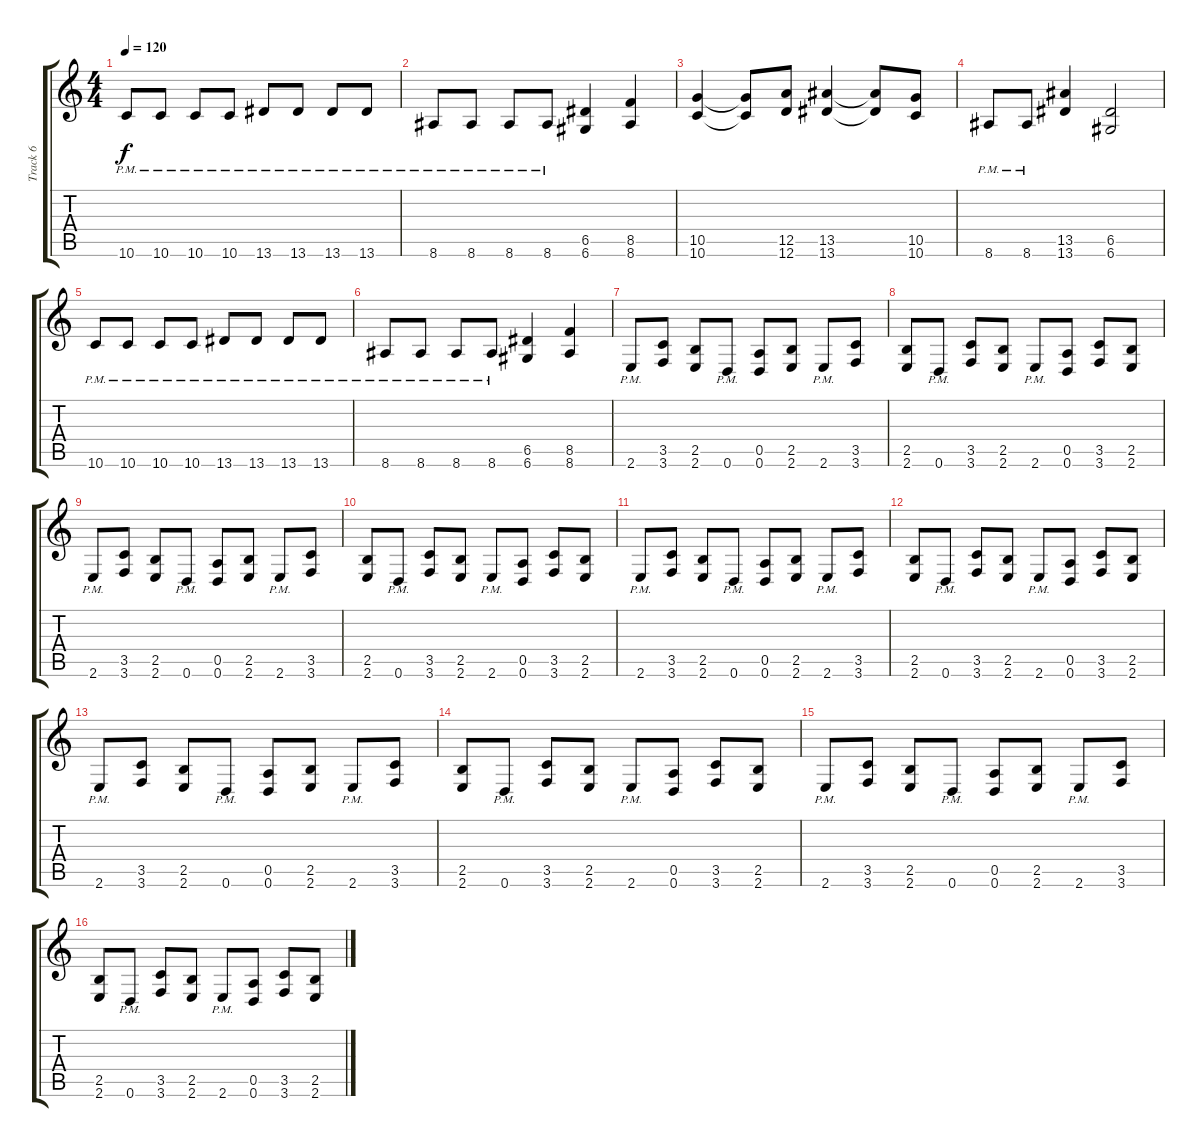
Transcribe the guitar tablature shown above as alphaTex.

\track ("Track 6" "Track 6") {instrument distortionguitar}
\staff {score tabs}
\tuning (E4 B3 G3 D3 A2 D2) {hide}
\ts (4 4)
\tempo 120
\clef g2
\ks c
10.6{pm}.8{dy f} 10.6{pm}.8 10.6{pm}.8 10.6{pm}.8 13.6{pm}.8 13.6{pm}.8 13.6{pm}.8 13.6{pm}.8 |
8.6{pm}.8 8.6{pm}.8 8.6{pm}.8 8.6{pm}.8 (6.5 6.6).4 (8.5 8.6).4 |
(10.5 10.6).4 (10.5{t} 10.6{t}).8 (12.5 12.6).8 (13.5 13.6).4 (13.5{t} 13.6{t}).8 (10.5 10.6).8 |
8.6{pm}.8 8.6{pm}.8 (13.5 13.6).4 (6.5 6.6).2 |
10.6{pm}.8 10.6{pm}.8 10.6{pm}.8 10.6{pm}.8 13.6{pm}.8 13.6{pm}.8 13.6{pm}.8 13.6{pm}.8 |
8.6{pm}.8 8.6{pm}.8 8.6{pm}.8 8.6{pm}.8 (6.5 6.6).4 (8.5 8.6).4 |
2.6{pm}.8 (3.5 3.6).8 (2.5 2.6).8 0.6{pm}.8 (0.5 0.6).8 (2.5 2.6).8 2.6{pm}.8 (3.5 3.6).8 |
(2.5 2.6).8 0.6{pm}.8 (3.5 3.6).8 (2.5 2.6).8 2.6{pm}.8 (0.5 0.6).8 (3.5 3.6).8 (2.5 2.6).8 |
2.6{pm}.8 (3.5 3.6).8 (2.5 2.6).8 0.6{pm}.8 (0.5 0.6).8 (2.5 2.6).8 2.6{pm}.8 (3.5 3.6).8 |
(2.5 2.6).8 0.6{pm}.8 (3.5 3.6).8 (2.5 2.6).8 2.6{pm}.8 (0.5 0.6).8 (3.5 3.6).8 (2.5 2.6).8 |
2.6{pm}.8 (3.5 3.6).8 (2.5 2.6).8 0.6{pm}.8 (0.5 0.6).8 (2.5 2.6).8 2.6{pm}.8 (3.5 3.6).8 |
(2.5 2.6).8 0.6{pm}.8 (3.5 3.6).8 (2.5 2.6).8 2.6{pm}.8 (0.5 0.6).8 (3.5 3.6).8 (2.5 2.6).8 |
2.6{pm}.8 (3.5 3.6).8 (2.5 2.6).8 0.6{pm}.8 (0.5 0.6).8 (2.5 2.6).8 2.6{pm}.8 (3.5 3.6).8 |
(2.5 2.6).8 0.6{pm}.8 (3.5 3.6).8 (2.5 2.6).8 2.6{pm}.8 (0.5 0.6).8 (3.5 3.6).8 (2.5 2.6).8 |
2.6{pm}.8 (3.5 3.6).8 (2.5 2.6).8 0.6{pm}.8 (0.5 0.6).8 (2.5 2.6).8 2.6{pm}.8 (3.5 3.6).8 |
(2.5 2.6).8 0.6{pm}.8 (3.5 3.6).8 (2.5 2.6).8 2.6{pm}.8 (0.5 0.6).8 (3.5 3.6).8 (2.5 2.6).8
